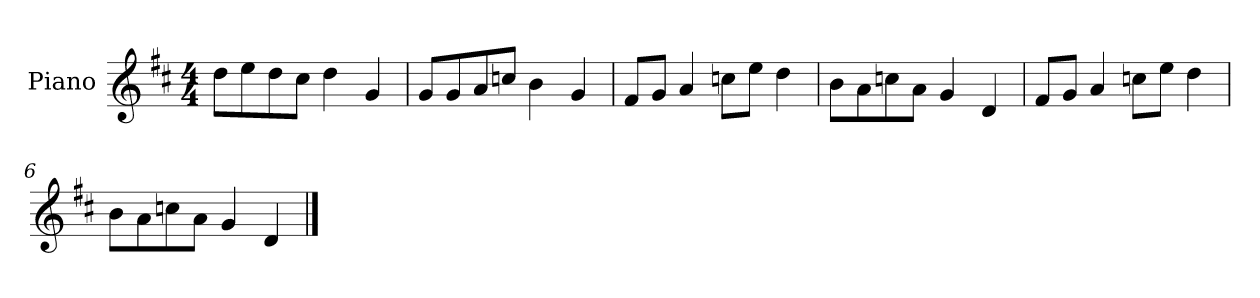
**kern
*part1
*staff1
*I"Piano
*I'P-no
*clefG2
*k[f#c#]
*M4/4
*MM90
=1
8dd\L
8ee\
8dd\
8cc#\J
4dd\
4g/
=2
8g/L
8g/
8a/
8ccn/J
4b\
4g/
=3
8f#/L
8g/J
4a/
8ccn\L
8ee\J
4dd\
=4
8b\L
8a\
8ccn\
8a\J
4g/
4d/
=5
8f#/L
8g/J
4a/
8ccn\L
8ee\J
4dd\
!!LO:LB:g=z
=6
8b\L
8a\
8ccn\
8a\J
4g/
4d/
==
*-
